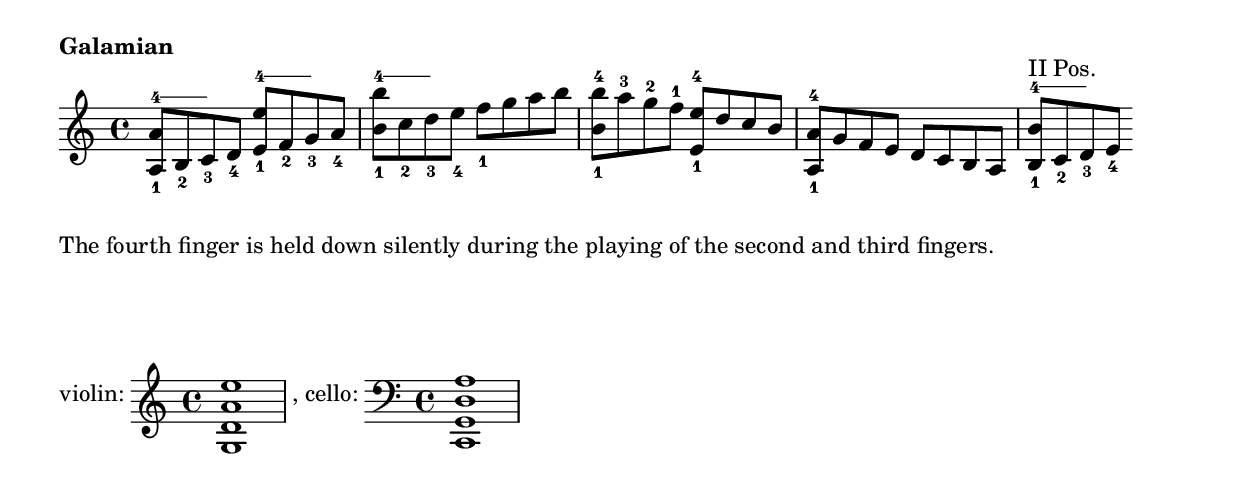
\version "2.19.11"


stringNumberSpanner =
#(define-music-function (parser location StringNumber) (string?)
  #{
    \override TextSpanner.style = #'solid
    \override TextSpanner.font-size = #-5
    \override TextSpanner.bound-details.left.stencil-align-dir-y = #CENTER
    \override TextSpanner.bound-details.left.text = \markup {
      %\circle
      \number #StringNumber }
  #})



\markup \bold { "Galamian"}  

\score {
\relative c' {
  \textSpannerUp
  \stringNumberSpanner "4"
  <a_1 a'>8 \startTextSpan  b_2 c_3 \stopTextSpan  d_4 
  <e_1 e'>8 \startTextSpan  f_2 g_3 \stopTextSpan  a_4
  <b_1 b'>8 \startTextSpan  c_2 d_3 \stopTextSpan  e_4
  f_1         g    a    b  
  <b^4 b,_1>  a^3  g-2  f-1  
  <e^4 e,_1>  d    c    b    
  <a^4 a,_1>  g    f    e
  d c b a 
  <b_1 b'>8 ^\markup {"II Pos."} \startTextSpan  c_2 d_3 \stopTextSpan  e_4   
}
\layout { indent=0 }
}
\markup { "The fourth finger is held down silently during the playing of the second and third fingers."}  


space = 3

\markup \vspace #space
    

\markup {
  violin: \score { \new Staff { <g d' a' e''>1 }             \layout { indent=0 } } ,
  cello:  \score { \new Staff { \clef "bass" <c, g, d a> }  \layout { indent=0 } }
}